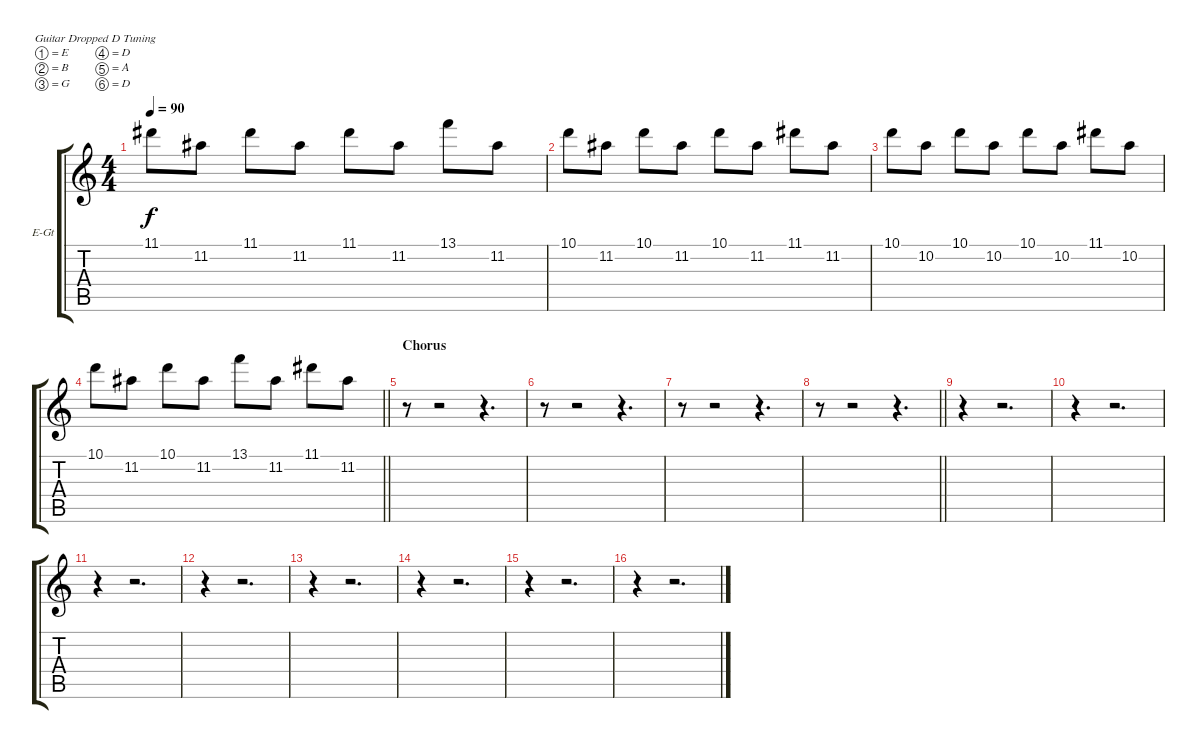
\bracketExtendMode groupsimilarinstruments
\firstSystemTrackNameOrientation horizontal
\otherSystemsTrackNameOrientation horizontal
\track ("Lead Main" "E-Gt") {instrument overdrivenguitar}
\staff {score tabs}
\tuning (E4 B3 G3 D3 A2 D2)
\ts (4 4)
\tempo 90
\clef g2
\ks c
11.1.8{dy f} 11.2.8 11.1.8 11.2.8 11.1.8 11.2.8 13.1.8 11.2.8 |
10.1.8 11.2.8 10.1.8 11.2.8 10.1.8 11.2.8 11.1.8 11.2.8 |
10.1.8 10.2.8 10.1.8 10.2.8 10.1.8 10.2.8 11.1.8 10.2.8 |
\barLineRight lightlight
10.1.8 11.2.8 10.1.8 11.2.8 13.1.8 11.2.8 11.1.8 11.2.8 |
\section ("" "Chorus")
r.8 r.2 r.4{d} |
r.8 r.2 r.4{d} |
r.8 r.2 r.4{d} |
\barLineRight lightlight
r.8 r.2 r.4{d} |
r.4 r.2{d} |
r.4 r.2{d} |
r.4 r.2{d} |
r.4 r.2{d} |
r.4 r.2{d} |
r.4 r.2{d} |
r.4 r.2{d} |
r.4 r.2{d}
